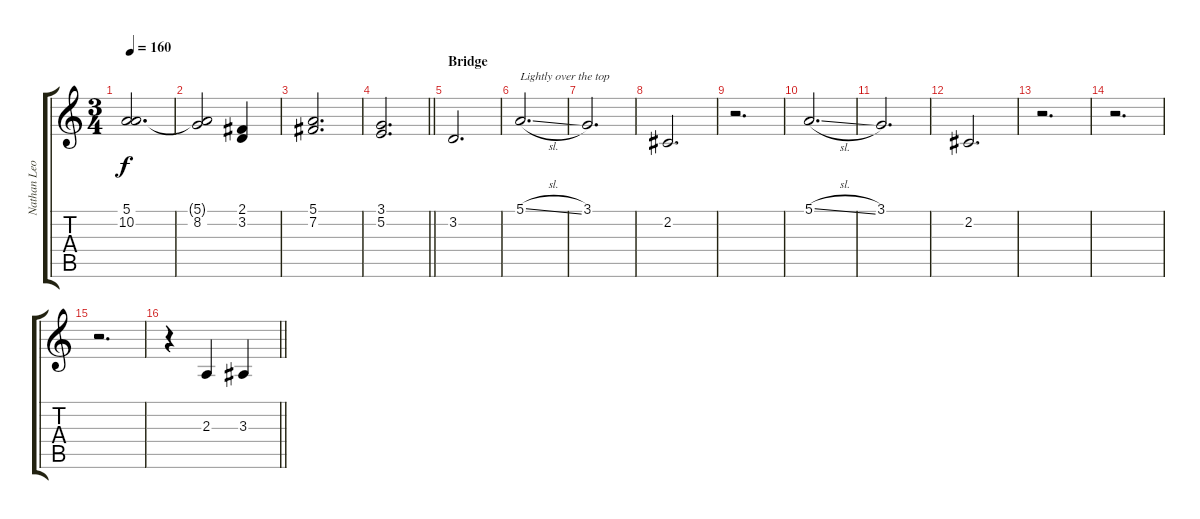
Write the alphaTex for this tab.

\track ("Nathan Leone" "Nathan Leo") {instrument violin}
\staff {score tabs}
\tuning (E4 B3 G3 D3 A2 D2) {hide}
\ts (3 4)
\tempo 160
\clef g2
\ks c
(5.1 10.2).2{d dy f} |
(5.1{t} 8.2).2 (2.1 3.2).4 |
(5.1 7.2).2{d} |
\barLineRight lightlight
(3.1 5.2).2{d} |
\section ("" "Bridge")
3.2.2{d} |
5.1{sl}.2{d txt "Lightly over the top" volume 11} |
3.1.2{d} |
2.2.2{d} |
r.2{d} |
5.1{sl}.2{d} |
3.1.2{d} |
2.2.2{d} |
r.2{d} |
r.2{d} |
r.2{d} |
\barLineRight lightlight
r.4{volume 16} 2.3.4 3.3.4
